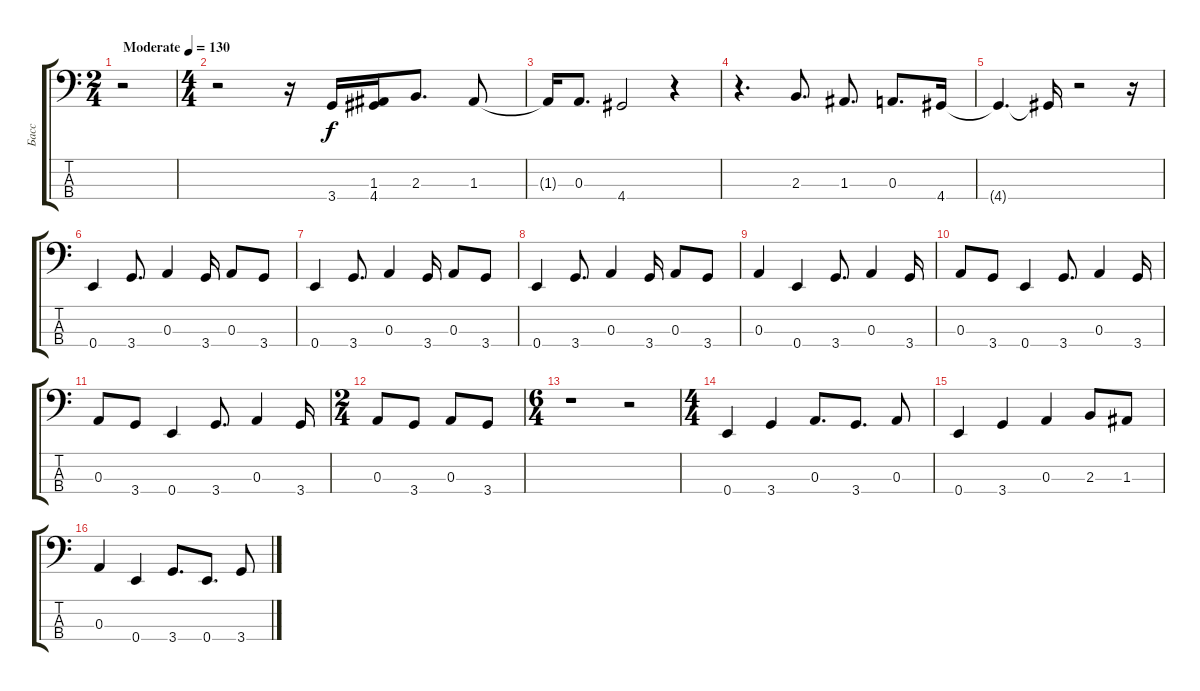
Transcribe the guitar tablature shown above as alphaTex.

\track ("Басс" "Басс") {instrument electricbassfinger}
\staff {score tabs}
\tuning (G2 D2 A1 E1) {hide}
\ts (2 4)
\tempo (130 "Moderate")
\clef f4
\ks c
r.2{dy f instrument electricbassfinger} |
\ts (4 4)
r.2 r.16 3.4.16 (1.3 4.4).16 2.3.8{d} 1.3.8 |
1.3{t}.16 0.3.8{d} 4.4.2 r.4 |
r.4{d} 2.3.8{d} 1.3.8{d} 0.3.8{d} 4.4.16 |
4.4{t}.4{d} 4.4{t}.16 r.2 r.16 |
0.4.4 3.4.8{d} 0.3.4 3.4.16 0.3.8 3.4.8 |
0.4.4 3.4.8{d} 0.3.4 3.4.16 0.3.8 3.4.8 |
0.4.4 3.4.8{d} 0.3.4 3.4.16 0.3.8 3.4.8 |
0.3.4 0.4.4 3.4.8{d} 0.3.4 3.4.16 |
0.3.8 3.4.8 0.4.4 3.4.8{d} 0.3.4 3.4.16 |
0.3.8 3.4.8 0.4.4 3.4.8{d} 0.3.4 3.4.16 |
\ts (2 4)
0.3.8 3.4.8 0.3.8 3.4.8 |
\ts (6 4)
r.1 r.2 |
\ts (4 4)
0.4.4 3.4.4 0.3.8{d} 3.4.8{d} 0.3.8 |
0.4.4 3.4.4 0.3.4 2.3.8 1.3.8 |
0.3.4 0.4.4 3.4.8{d} 0.4.8{d} 3.4.8
